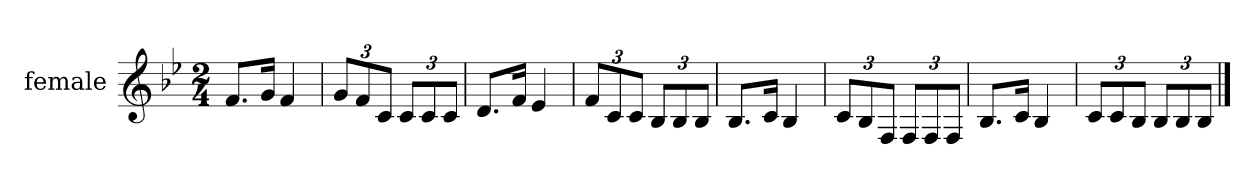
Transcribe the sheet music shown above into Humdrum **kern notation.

**kern
*part1
*staff1
*I"female
*clefG2
*k[b-e-]
*M2/4
*MM76
=1
8.f/L
16g/Jk
4f
=2
12g/L
12f/
12c/J
12c/L
12c/
12c/J
=3
8.d/L
16f/Jk
4e-
=4
12f/L
12c/
12c/J
12B-/L
12B-/
12B-/J
=5
8.B-/L
16c/Jk
4B-
=6
12c/L
12B-/
12F/J
12F/L
12F/
12F/J
=7
8.B-/L
16c/Jk
4B-
=8
12c/L
12c/
12B-/J
12B-/L
12B-/
12B-/J
==
*-
